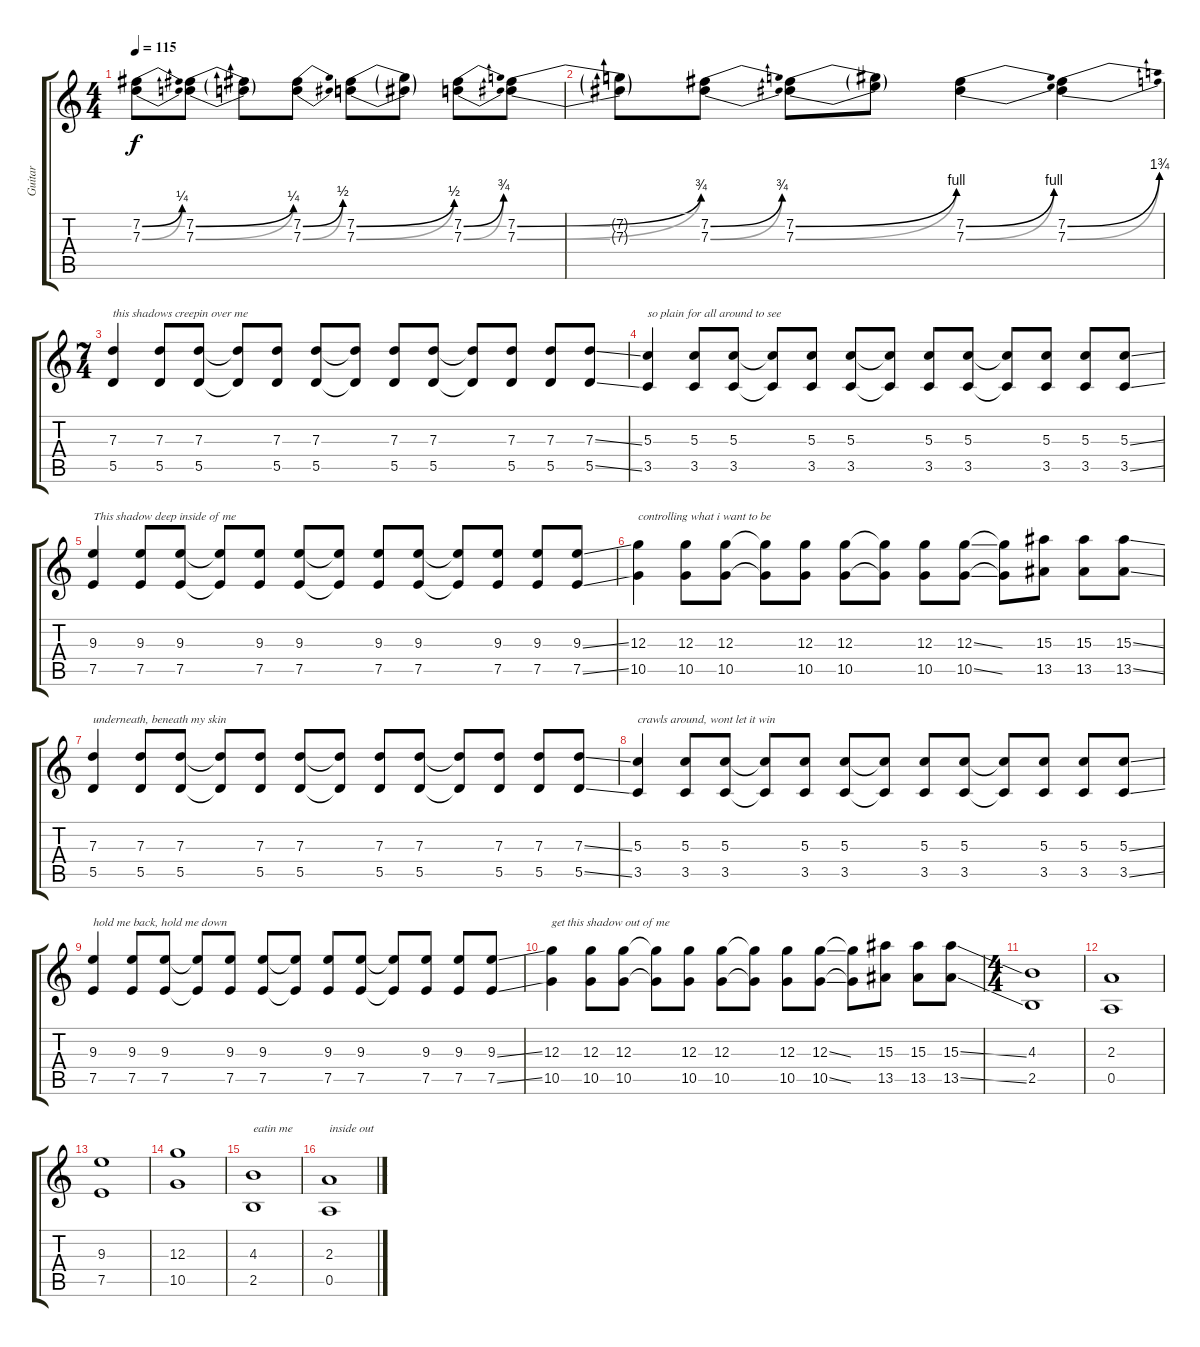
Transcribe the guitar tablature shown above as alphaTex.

\track ("Guitar" "Guitar") {instrument distortionguitar}
\staff {score tabs}
\tuning (E4 B3 G3 D3 A2 D2) {hide}
\ts (4 4)
\tempo 115
\clef g2
\ks c
(7.2{be (bend 0 0 60 1)} 7.3{be (bend 0 0 60 1)}).8{dy f} (7.2{be (bend 0 0 60 1)} 7.3{be (bend 0 0 60 1)}).8 (7.2{t} 7.3{t}).8 (7.2{be (bend 0 0 60 2)} 7.3{be (bend 0 0 60 2)}).8 (7.2{be (bend 0 0 60 2)} 7.3{be (bend 0 0 60 2)}).8 (7.2{t} 7.3{t}).8 (7.2{be (bend 0 0 60 3)} 7.3{be (bend 0 0 60 3)}).8 (7.2{be (bend 0 0 60 3)} 7.3{be (bend 0 0 60 3)}).8 |
(7.2{t} 7.3{t}).8 (7.2{be (bend 0 0 60 3)} 7.3{be (bend 0 0 60 3)}).8 (7.2{be (bend 0 0 60 4)} 7.3{be (bend 0 0 60 4)}).8 (7.2{t} 7.3{t}).8 (7.2{be (bend 0 0 60 4)} 7.3{be (bend 0 0 60 4)}).4 (7.2{be (bend 0 0 60 7)} 7.3{be (bend 0 0 60 7)}).4 |
\ts (7 4)
(7.3 5.5).4{txt "this shadows creepin over me"} (7.3 5.5).8 (7.3 5.5).8 (7.3{t} 5.5{t}).8 (7.3 5.5).8 (7.3 5.5).8 (7.3{t} 5.5{t}).8 (7.3 5.5).8 (7.3 5.5).8 (7.3{t} 5.5{t}).8 (7.3 5.5).8 (7.3 5.5).8 (7.3{ss} 5.5{ss}).8 |
(5.3 3.5).4{txt "so plain for all around to see"} (5.3 3.5).8 (5.3 3.5).8 (5.3{t} 3.5{t}).8 (5.3 3.5).8 (5.3 3.5).8 (5.3{t} 3.5{t}).8 (5.3 3.5).8 (5.3 3.5).8 (5.3{t} 3.5{t}).8 (5.3 3.5).8 (5.3 3.5).8 (5.3{ss} 3.5{ss}).8 |
(9.3 7.5).4{txt "This shadow deep inside of me"} (9.3 7.5).8 (9.3 7.5).8 (9.3{t} 7.5{t}).8 (9.3 7.5).8 (9.3 7.5).8 (9.3{t} 7.5{t}).8 (9.3 7.5).8 (9.3 7.5).8 (9.3{t} 7.5{t}).8 (9.3 7.5).8 (9.3 7.5).8 (9.3{ss} 7.5{ss}).8 |
(12.3 10.5).4{txt "controlling what i want to be"} (12.3 10.5).8 (12.3 10.5).8 (12.3{t} 10.5{t}).8 (12.3 10.5).8 (12.3 10.5).8 (12.3{t} 10.5{t}).8 (12.3 10.5).8 (12.3{ss} 10.5{ss}).8 (12.3{t} 10.5{t}).8 (15.3 13.5).8 (15.3 13.5).8 (15.3{ss} 13.5{ss}).8 |
(7.3 5.5).4{txt "underneath, beneath my skin"} (7.3 5.5).8 (7.3 5.5).8 (7.3{t} 5.5{t}).8 (7.3 5.5).8 (7.3 5.5).8 (7.3{t} 5.5{t}).8 (7.3 5.5).8 (7.3 5.5).8 (7.3{t} 5.5{t}).8 (7.3 5.5).8 (7.3 5.5).8 (7.3{ss} 5.5{ss}).8 |
(5.3 3.5).4{txt "crawls around, wont let it win"} (5.3 3.5).8 (5.3 3.5).8 (5.3{t} 3.5{t}).8 (5.3 3.5).8 (5.3 3.5).8 (5.3{t} 3.5{t}).8 (5.3 3.5).8 (5.3 3.5).8 (5.3{t} 3.5{t}).8 (5.3 3.5).8 (5.3 3.5).8 (5.3{ss} 3.5{ss}).8 |
(9.3 7.5).4{txt "hold me back, hold me down"} (9.3 7.5).8 (9.3 7.5).8 (9.3{t} 7.5{t}).8 (9.3 7.5).8 (9.3 7.5).8 (9.3{t} 7.5{t}).8 (9.3 7.5).8 (9.3 7.5).8 (9.3{t} 7.5{t}).8 (9.3 7.5).8 (9.3 7.5).8 (9.3{ss} 7.5{ss}).8 |
(12.3 10.5).4{txt "get this shadow out of me"} (12.3 10.5).8 (12.3 10.5).8 (12.3{t} 10.5{t}).8 (12.3 10.5).8 (12.3 10.5).8 (12.3{t} 10.5{t}).8 (12.3 10.5).8 (12.3{ss} 10.5{ss}).8 (12.3{t} 10.5{t}).8 (15.3 13.5).8 (15.3 13.5).8 (15.3{ss} 13.5{ss}).8 |
\ts (4 4)
(4.3 2.5).1{instrument electricguitarclean} |
(2.3 0.5).1 |
(9.3 7.5).1 |
(12.3 10.5).1 |
(4.3 2.5).1{txt "eatin me" instrument electricguitarclean} |
(2.3 0.5).1{txt "inside out"}
